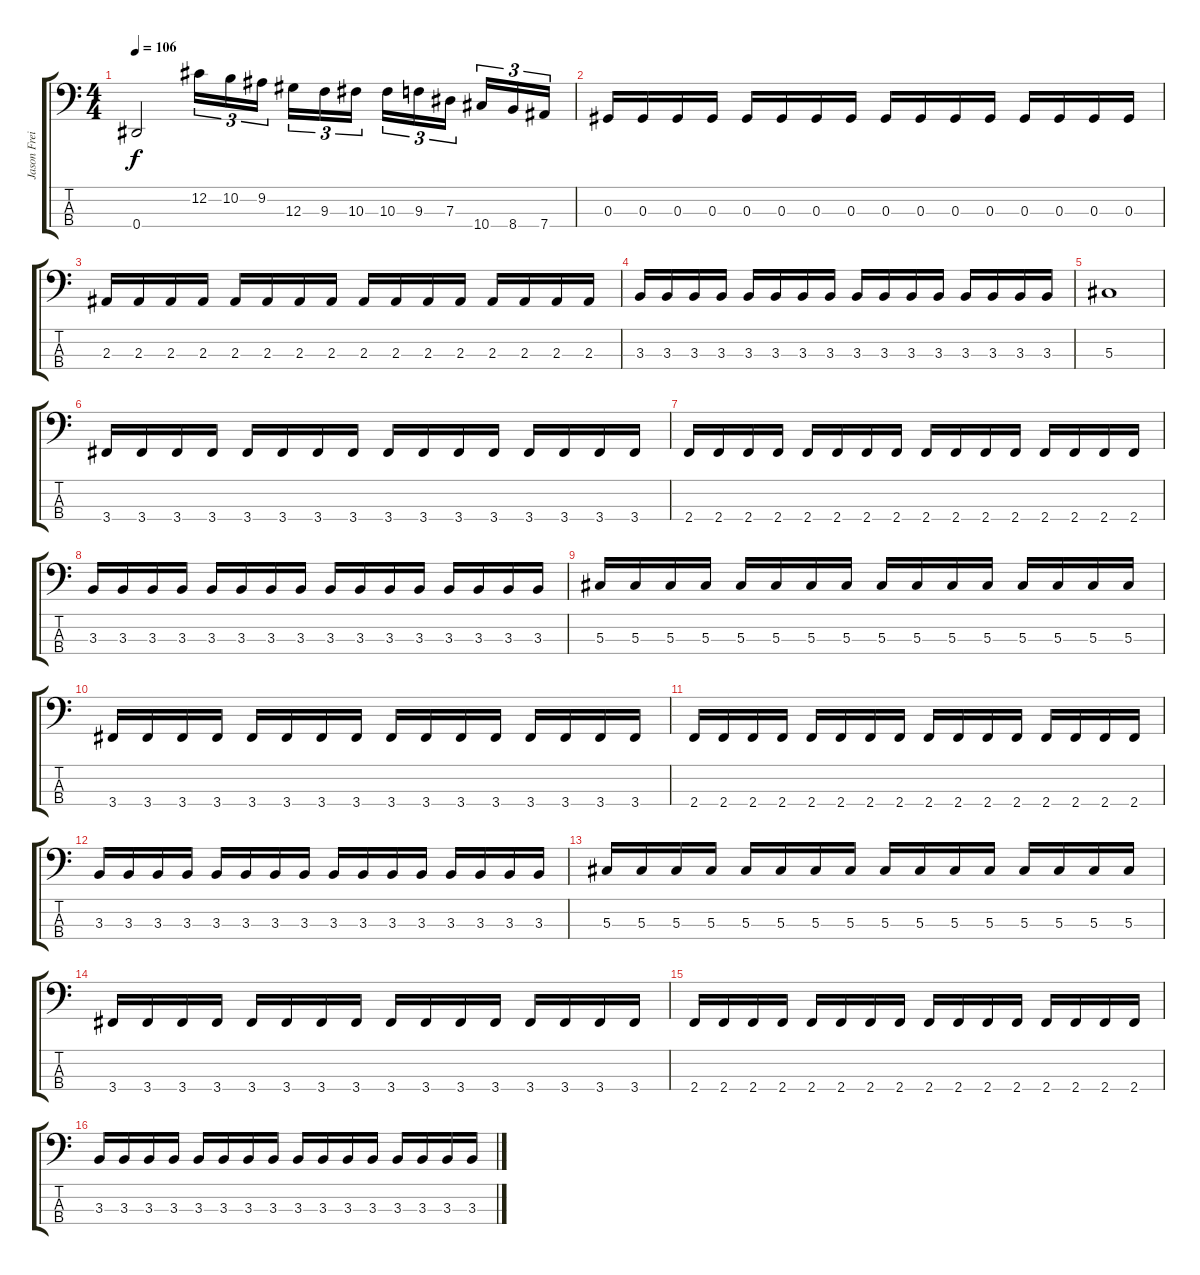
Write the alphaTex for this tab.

\track ("Jason Freitas" "Jason Frei") {instrument electricbasspick}
\staff {score tabs}
\tuning (Gb2 Db2 Ab1 Eb1) {hide}
\ts (4 4)
\tempo 106
\clef f4
\ks c
0.4.2{dy f} 12.2.16{tu (3 2)} 10.2.16{tu (3 2)} 9.2.16{tu (3 2)} 12.3.16{tu (3 2)} 9.3.16{tu (3 2)} 10.3.16{tu (3 2)} 10.3.16{tu (3 2)} 9.3.16{tu (3 2)} 7.3.16{tu (3 2)} 10.4.16{tu (3 2)} 8.4.16{tu (3 2)} 7.4.16{tu (3 2)} |
0.3.16 0.3.16 0.3.16 0.3.16 0.3.16 0.3.16 0.3.16 0.3.16 0.3.16 0.3.16 0.3.16 0.3.16 0.3.16 0.3.16 0.3.16 0.3.16 |
2.3.16 2.3.16 2.3.16 2.3.16 2.3.16 2.3.16 2.3.16 2.3.16 2.3.16 2.3.16 2.3.16 2.3.16 2.3.16 2.3.16 2.3.16 2.3.16 |
3.3.16 3.3.16 3.3.16 3.3.16 3.3.16 3.3.16 3.3.16 3.3.16 3.3.16 3.3.16 3.3.16 3.3.16 3.3.16 3.3.16 3.3.16 3.3.16 |
5.3.1 |
3.4.16 3.4.16 3.4.16 3.4.16 3.4.16 3.4.16 3.4.16 3.4.16 3.4.16 3.4.16 3.4.16 3.4.16 3.4.16 3.4.16 3.4.16 3.4.16 |
2.4.16 2.4.16 2.4.16 2.4.16 2.4.16 2.4.16 2.4.16 2.4.16 2.4.16 2.4.16 2.4.16 2.4.16 2.4.16 2.4.16 2.4.16 2.4.16 |
3.3.16 3.3.16 3.3.16 3.3.16 3.3.16 3.3.16 3.3.16 3.3.16 3.3.16 3.3.16 3.3.16 3.3.16 3.3.16 3.3.16 3.3.16 3.3.16 |
5.3.16 5.3.16 5.3.16 5.3.16 5.3.16 5.3.16 5.3.16 5.3.16 5.3.16 5.3.16 5.3.16 5.3.16 5.3.16 5.3.16 5.3.16 5.3.16 |
3.4.16 3.4.16 3.4.16 3.4.16 3.4.16 3.4.16 3.4.16 3.4.16 3.4.16 3.4.16 3.4.16 3.4.16 3.4.16 3.4.16 3.4.16 3.4.16 |
2.4.16 2.4.16 2.4.16 2.4.16 2.4.16 2.4.16 2.4.16 2.4.16 2.4.16 2.4.16 2.4.16 2.4.16 2.4.16 2.4.16 2.4.16 2.4.16 |
3.3.16 3.3.16 3.3.16 3.3.16 3.3.16 3.3.16 3.3.16 3.3.16 3.3.16 3.3.16 3.3.16 3.3.16 3.3.16 3.3.16 3.3.16 3.3.16 |
5.3.16 5.3.16 5.3.16 5.3.16 5.3.16 5.3.16 5.3.16 5.3.16 5.3.16 5.3.16 5.3.16 5.3.16 5.3.16 5.3.16 5.3.16 5.3.16 |
3.4.16 3.4.16 3.4.16 3.4.16 3.4.16 3.4.16 3.4.16 3.4.16 3.4.16 3.4.16 3.4.16 3.4.16 3.4.16 3.4.16 3.4.16 3.4.16 |
2.4.16 2.4.16 2.4.16 2.4.16 2.4.16 2.4.16 2.4.16 2.4.16 2.4.16 2.4.16 2.4.16 2.4.16 2.4.16 2.4.16 2.4.16 2.4.16 |
3.3.16 3.3.16 3.3.16 3.3.16 3.3.16 3.3.16 3.3.16 3.3.16 3.3.16 3.3.16 3.3.16 3.3.16 3.3.16 3.3.16 3.3.16 3.3.16
